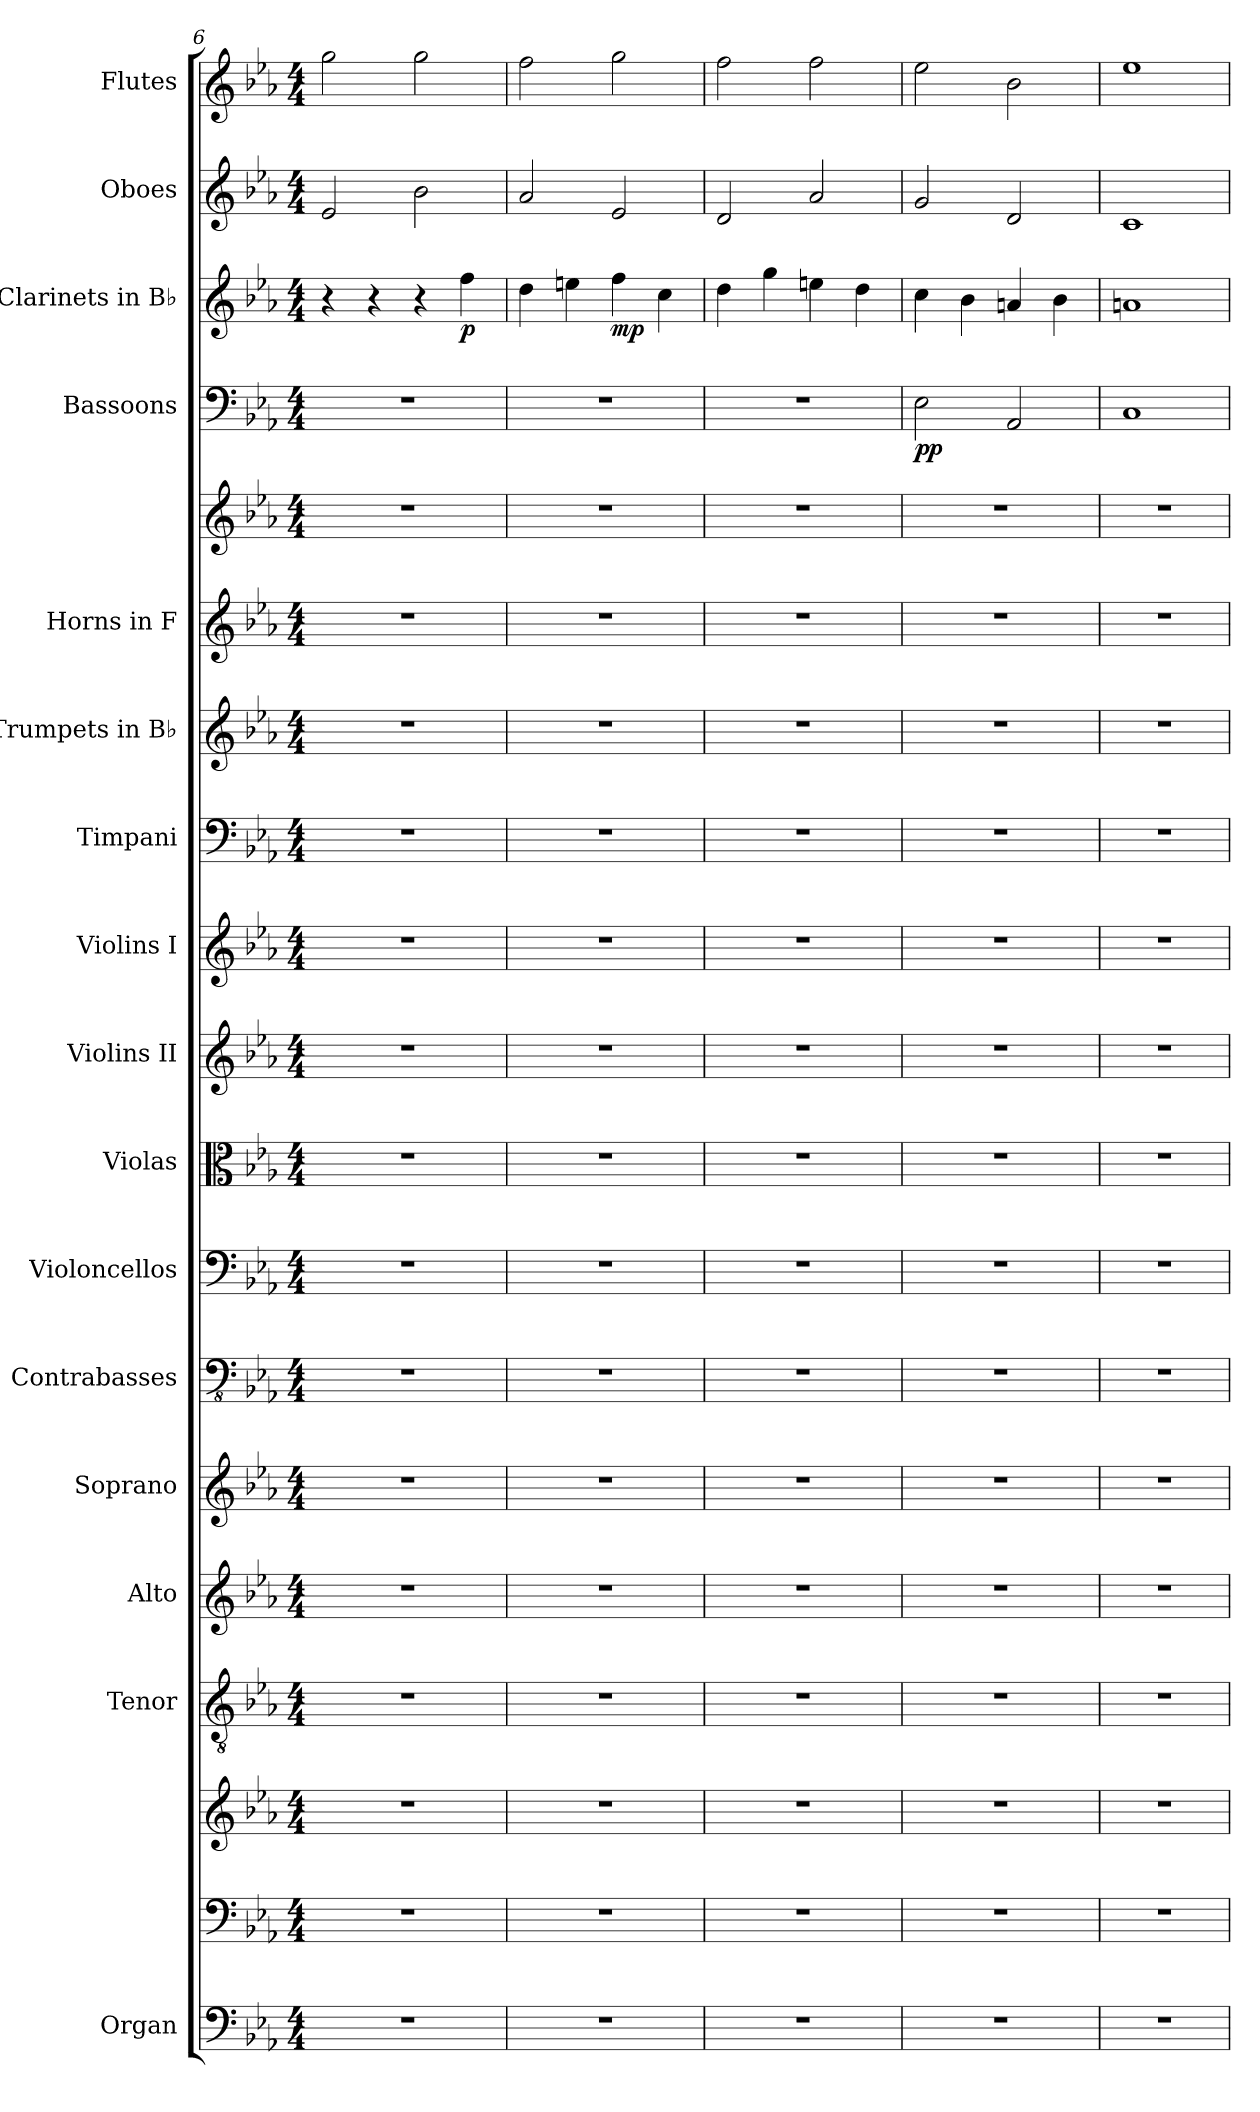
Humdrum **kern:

**kern	**kern	**kern	**kern	**kern	**kern	**kern	**kern	**kern	**kern	**kern	**kern	**kern	**kern	**kern	**kern	**dynam	**kern	**dynam	**kern	**kern
*part16	*part16	*part16	*part15	*part14	*part13	*part12	*part11	*part10	*part9	*part8	*part7	*part6	*part5	*part5	*part4	*part4	*part3	*part3	*part2	*part1
*staff19	*staff18	*staff17	*staff16	*staff15	*staff14	*staff13	*staff12	*staff11	*staff10	*staff9	*staff8	*staff7	*staff6	*staff5	*staff4	*staff4	*staff3	*staff3	*staff2	*staff1
*I"Organ	*	*	*I"Tenor	*I"Alto	*I"Soprano	*I"Contrabasses	*I"Violoncellos	*I"Violas	*I"Violins II	*I"Violins I	*I"Timpani	*I"Trumpets in B♭	*I"Horns in F	*	*I"Bassoons	*	*I"Clarinets in B♭	*	*I"Oboes	*I"Flutes
*I'Org.	*	*	*I'T.	*I'A.	*I'S.	*I'Cb.	*I'Vc.	*I'Vla.	*I'Vln. II	*I'Vln. I	*I'Timp.	*	*	*	*I'Bsn.	*	*	*	*I'Ob.	*I'Fl.
*clefF4	*clefF4	*clefG2	*clefGv2	*clefG2	*clefG2	*clefFv4	*clefF4	*clefC3	*clefG2	*clefG2	*clefF4	*clefG2	*clefG2	*clefG2	*clefF4	*	*clefG2	*	*clefG2	*clefG2
*	*	*	*	*	*	*ITrd7c12	*	*	*	*	*	*ITrd1c2	*ITrd4c7	*ITrd4c7	*	*	*ITrd1c2	*	*	*
*k[b-e-a-]	*k[b-e-a-]	*k[b-e-a-]	*k[b-e-a-]	*k[b-e-a-]	*k[b-e-a-]	*k[b-e-a-]	*k[b-e-a-]	*k[b-e-a-]	*k[b-e-a-]	*k[b-e-a-]	*k[b-e-a-]	*k[b-e-a-d-g-]	*k[b-e-a-d-]	*k[b-e-a-d-]	*k[b-e-a-]	*	*k[b-e-a-d-g-]	*	*k[b-e-a-]	*k[b-e-a-]
*M4/4	*M4/4	*M4/4	*M4/4	*M4/4	*M4/4	*M4/4	*M4/4	*M4/4	*M4/4	*M4/4	*M4/4	*M4/4	*M4/4	*M4/4	*M4/4	*	*M4/4	*	*M4/4	*M4/4
=6	=6	=6	=6	=6	=6	=6	=6	=6	=6	=6	=6	=6	=6	=6	=6	=6	=6	=6	=6	=6
1r	1r	1r	1r	1r	1r	1r	1r	1r	1r	1r	1r	1r	1r	1r	1r	.	4r	.	2e-/	2gg\
.	.	.	.	.	.	.	.	.	.	.	.	.	.	.	.	.	4r	.	.	.
.	.	.	.	.	.	.	.	.	.	.	.	.	.	.	.	.	4r	.	2b-\	2gg\
!	!	!	!	!	!	!	!	!	!	!	!	!	!	!	!	!	!	!LO:DY:b	!	!
.	.	.	.	.	.	.	.	.	.	.	.	.	.	.	.	.	4ee-\	p	.	.
=7	=7	=7	=7	=7	=7	=7	=7	=7	=7	=7	=7	=7	=7	=7	=7	=7	=7	=7	=7	=7
1r	1r	1r	1r	1r	1r	1r	1r	1r	1r	1r	1r	1r	1r	1r	1r	.	4cc\	.	2a-/	2ff\
.	.	.	.	.	.	.	.	.	.	.	.	.	.	.	.	.	4ddn\	.	.	.
!	!	!	!	!	!	!	!	!	!	!	!	!	!	!	!	!	!	!LO:DY:b	!	!
.	.	.	.	.	.	.	.	.	.	.	.	.	.	.	.	.	4ee-\	mp	2e-/	2gg\
.	.	.	.	.	.	.	.	.	.	.	.	.	.	.	.	.	4b-\	.	.	.
=8	=8	=8	=8	=8	=8	=8	=8	=8	=8	=8	=8	=8	=8	=8	=8	=8	=8	=8	=8	=8
1r	1r	1r	1r	1r	1r	1r	1r	1r	1r	1r	1r	1r	1r	1r	1r	.	4cc\	.	2d/	2ff\
.	.	.	.	.	.	.	.	.	.	.	.	.	.	.	.	.	4ff\	.	.	.
.	.	.	.	.	.	.	.	.	.	.	.	.	.	.	.	.	4ddn\	.	2a-/	2ff\
.	.	.	.	.	.	.	.	.	.	.	.	.	.	.	.	.	4cc\	.	.	.
!!LO:PB:g=z
=9	=9	=9	=9	=9	=9	=9	=9	=9	=9	=9	=9	=9	=9	=9	=9	=9	=9	=9	=9	=9
!	!	!	!	!	!	!	!	!	!	!	!	!	!	!	!	!LO:DY:b	!	!	!	!
1r	1r	1r	1r	1r	1r	1r	1r	1r	1r	1r	1r	1r	1r	1r	2E-\	pp	4b-\	.	2g/	2ee-\
.	.	.	.	.	.	.	.	.	.	.	.	.	.	.	.	.	4a-\	.	.	.
.	.	.	.	.	.	.	.	.	.	.	.	.	.	.	2AA-/	.	4gn/	.	2d/	2b-\
.	.	.	.	.	.	.	.	.	.	.	.	.	.	.	.	.	4a-\	.	.	.
=10	=10	=10	=10	=10	=10	=10	=10	=10	=10	=10	=10	=10	=10	=10	=10	=10	=10	=10	=10	=10
1r	1r	1r	1r	1r	1r	1r	1r	1r	1r	1r	1r	1r	1r	1r	1C	.	1gn	.	1c	1ee-
=	=	=	=	=	=	=	=	=	=	=	=	=	=	=	=	=	=	=	=	=
*-	*-	*-	*-	*-	*-	*-	*-	*-	*-	*-	*-	*-	*-	*-	*-	*-	*-	*-	*-	*-
